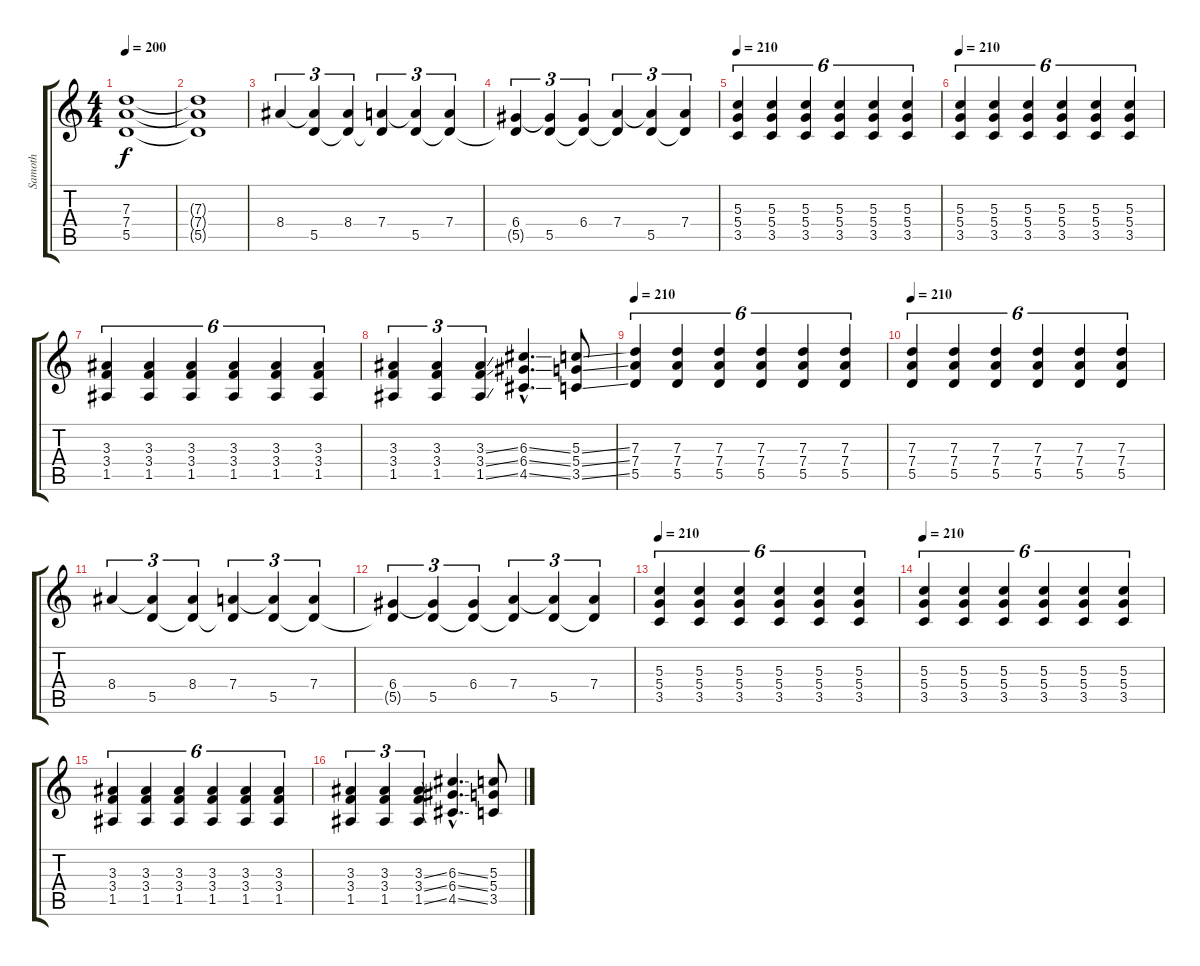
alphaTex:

\track ("Samoth" "Samoth") {instrument distortionguitar}
\staff {score tabs}
\tuning (E4 B3 G3 D3 A2 E2) {hide}
\ts (4 4)
\tempo 200
\clef g2
\ks c
(7.3 7.4 5.5).1{dy f} |
(7.3{t} 7.4{t} 5.5{t}).1 |
8.4.4{tu (3 2)} (8.4{t} 5.5).4{tu (3 2)} (8.4 5.5{t}).4{tu (3 2)} (7.4 5.5{t}).4{tu (3 2)} (7.4{t} 5.5).4{tu (3 2)} (7.4 5.5{t}).4{tu (3 2)} |
(6.4 5.5{t}).4{tu (3 2)} (6.4{t} 5.5).4{tu (3 2)} (6.4 5.5{t}).4{tu (3 2)} (7.4 5.5{t}).4{tu (3 2)} (7.4{t} 5.5).4{tu (3 2)} (7.4 5.5{t}).4{tu (3 2)} |
\tempo 210
(5.3 5.4 3.5).4{tu (6 4)} (5.3 5.4 3.5).4{tu (6 4)} (5.3 5.4 3.5).4{tu (6 4)} (5.3 5.4 3.5).4{tu (6 4)} (5.3 5.4 3.5).4{tu (6 4)} (5.3 5.4 3.5).4{tu (6 4)} |
\tempo 210
(5.3 5.4 3.5).4{tu (6 4)} (5.3 5.4 3.5).4{tu (6 4)} (5.3 5.4 3.5).4{tu (6 4)} (5.3 5.4 3.5).4{tu (6 4)} (5.3 5.4 3.5).4{tu (6 4)} (5.3 5.4 3.5).4{tu (6 4)} |
(3.3 3.4 1.5).4{tu (6 4)} (3.3 3.4 1.5).4{tu (6 4)} (3.3 3.4 1.5).4{tu (6 4)} (3.3 3.4 1.5).4{tu (6 4)} (3.3 3.4 1.5).4{tu (6 4)} (3.3 3.4 1.5).4{tu (6 4)} |
(3.3 3.4 1.5).4{tu (3 2)} (3.3 3.4 1.5).4{tu (3 2)} (3.3{ss} 3.4{ss} 1.5{ss}).4{tu (3 2)} (6.3{ss hac} 6.4{ss hac} 4.5{ss hac}).4{d} (5.3{ss} 5.4{ss} 3.5{ss}).8 |
\tempo 210
(7.3 7.4 5.5).4{tu (6 4)} (7.3 7.4 5.5).4{tu (6 4)} (7.3 7.4 5.5).4{tu (6 4)} (7.3 7.4 5.5).4{tu (6 4)} (7.3 7.4 5.5).4{tu (6 4)} (7.3 7.4 5.5).4{tu (6 4)} |
\tempo 210
(7.3 7.4 5.5).4{tu (6 4)} (7.3 7.4 5.5).4{tu (6 4)} (7.3 7.4 5.5).4{tu (6 4)} (7.3 7.4 5.5).4{tu (6 4)} (7.3 7.4 5.5).4{tu (6 4)} (7.3 7.4 5.5).4{tu (6 4)} |
8.4.4{tu (3 2)} (8.4{t} 5.5).4{tu (3 2)} (8.4 5.5{t}).4{tu (3 2)} (7.4 5.5{t}).4{tu (3 2)} (7.4{t} 5.5).4{tu (3 2)} (7.4 5.5{t}).4{tu (3 2)} |
(6.4 5.5{t}).4{tu (3 2)} (6.4{t} 5.5).4{tu (3 2)} (6.4 5.5{t}).4{tu (3 2)} (7.4 5.5{t}).4{tu (3 2)} (7.4{t} 5.5).4{tu (3 2)} (7.4 5.5{t}).4{tu (3 2)} |
\tempo 210
(5.3 5.4 3.5).4{tu (6 4)} (5.3 5.4 3.5).4{tu (6 4)} (5.3 5.4 3.5).4{tu (6 4)} (5.3 5.4 3.5).4{tu (6 4)} (5.3 5.4 3.5).4{tu (6 4)} (5.3 5.4 3.5).4{tu (6 4)} |
\tempo 210
(5.3 5.4 3.5).4{tu (6 4)} (5.3 5.4 3.5).4{tu (6 4)} (5.3 5.4 3.5).4{tu (6 4)} (5.3 5.4 3.5).4{tu (6 4)} (5.3 5.4 3.5).4{tu (6 4)} (5.3 5.4 3.5).4{tu (6 4)} |
(3.3 3.4 1.5).4{tu (6 4)} (3.3 3.4 1.5).4{tu (6 4)} (3.3 3.4 1.5).4{tu (6 4)} (3.3 3.4 1.5).4{tu (6 4)} (3.3 3.4 1.5).4{tu (6 4)} (3.3 3.4 1.5).4{tu (6 4)} |
(3.3 3.4 1.5).4{tu (3 2)} (3.3 3.4 1.5).4{tu (3 2)} (3.3{ss} 3.4{ss} 1.5{ss}).4{tu (3 2)} (6.3{ss hac} 6.4{ss hac} 4.5{ss hac}).4{d} (5.3{ss} 5.4{ss} 3.5{ss}).8
